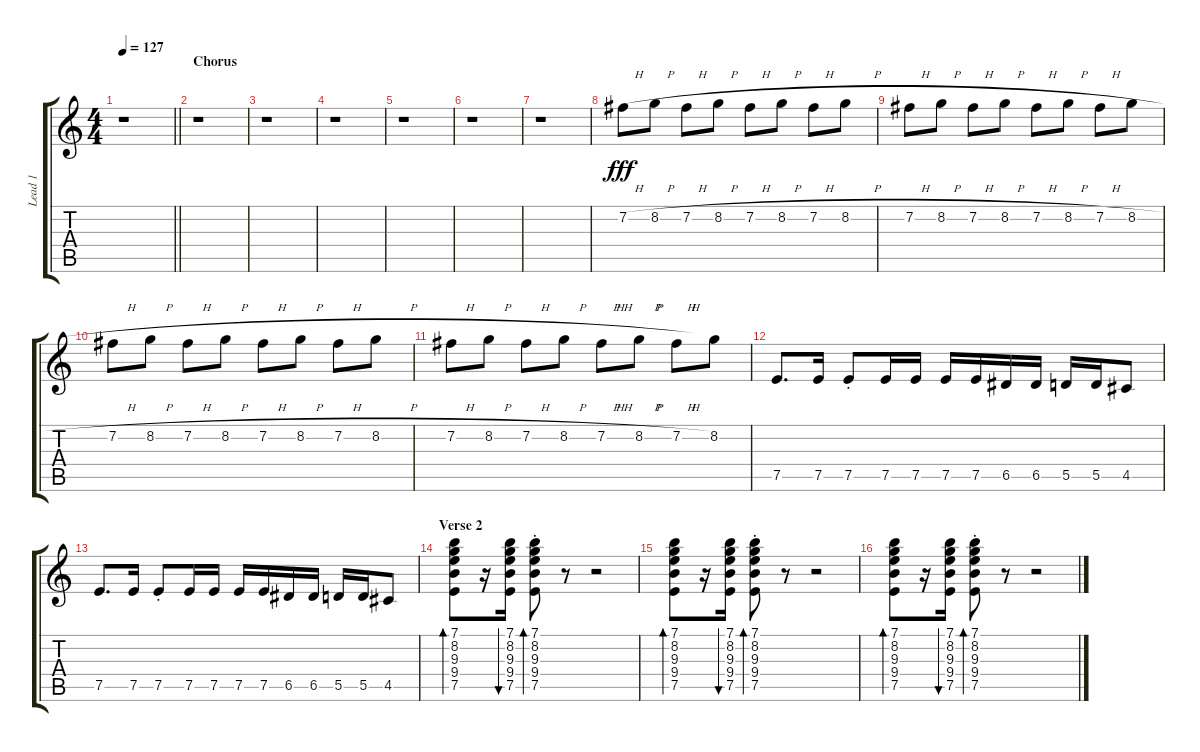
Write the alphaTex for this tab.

\track ("Lead 1" "Lead 1") {instrument overdrivenguitar}
\staff {score tabs}
\tuning (E4 B3 G3 D3 A2 E2) {hide}
\ts (4 4)
\tempo 127
\clef g2
\barLineRight lightlight
\ks c
r.1{dy fff} |
\section ("" "Chorus")
r.1 |
r.1 |
r.1 |
r.1 |
r.1 |
r.1 |
7.2{h}.8{volume 16 instrument overdrivenguitar} 8.2{h}.8 7.2{h}.8 8.2{h}.8 7.2{h}.8 8.2{h}.8 7.2{h}.8 8.2{h}.8 |
7.2{h}.8 8.2{h}.8 7.2{h}.8 8.2{h}.8 7.2{h}.8 8.2{h}.8 7.2{h}.8 8.2{h}.8 |
7.2{h}.8 8.2{h}.8 7.2{h}.8 8.2{h}.8 7.2{h}.8 8.2{h}.8 7.2{h}.8 8.2{h}.8 |
7.2{h}.8 8.2{h}.8 7.2{h}.8 8.2{h}.8 7.2{h}.8 8.2{h}.8 7.2{h}.8 8.2.8 |
7.5.8{d volume 13} 7.5.16 7.5{st}.8 7.5.16 7.5.16 7.5.16 7.5.16 6.5.16 6.5.16 5.5.16 5.5.16 4.5.8 |
7.5.8{d} 7.5.16 7.5{st}.8 7.5.16 7.5.16 7.5.16 7.5.16 6.5.16 6.5.16 5.5.16 5.5.16 4.5.8 |
\section ("" "Verse 2")
(7.1 8.2 9.3 9.4 7.5).8{bd 60 volume 10} r.16 (7.1 8.2 9.3 9.4 7.5).16{bu 60} (7.1{st} 8.2{st} 9.3{st} 9.4{st} 7.5{st}).8{bd 60} r.8 r.2 |
(7.1 8.2 9.3 9.4 7.5).8{bd 60} r.16 (7.1 8.2 9.3 9.4 7.5).16{bu 60} (7.1{st} 8.2{st} 9.3{st} 9.4{st} 7.5{st}).8{bd 60} r.8 r.2 |
(7.1 8.2 9.3 9.4 7.5).8{bd 60} r.16 (7.1 8.2 9.3 9.4 7.5).16{bu 60} (7.1{st} 8.2{st} 9.3{st} 9.4{st} 7.5{st}).8{bd 60} r.8 r.2
